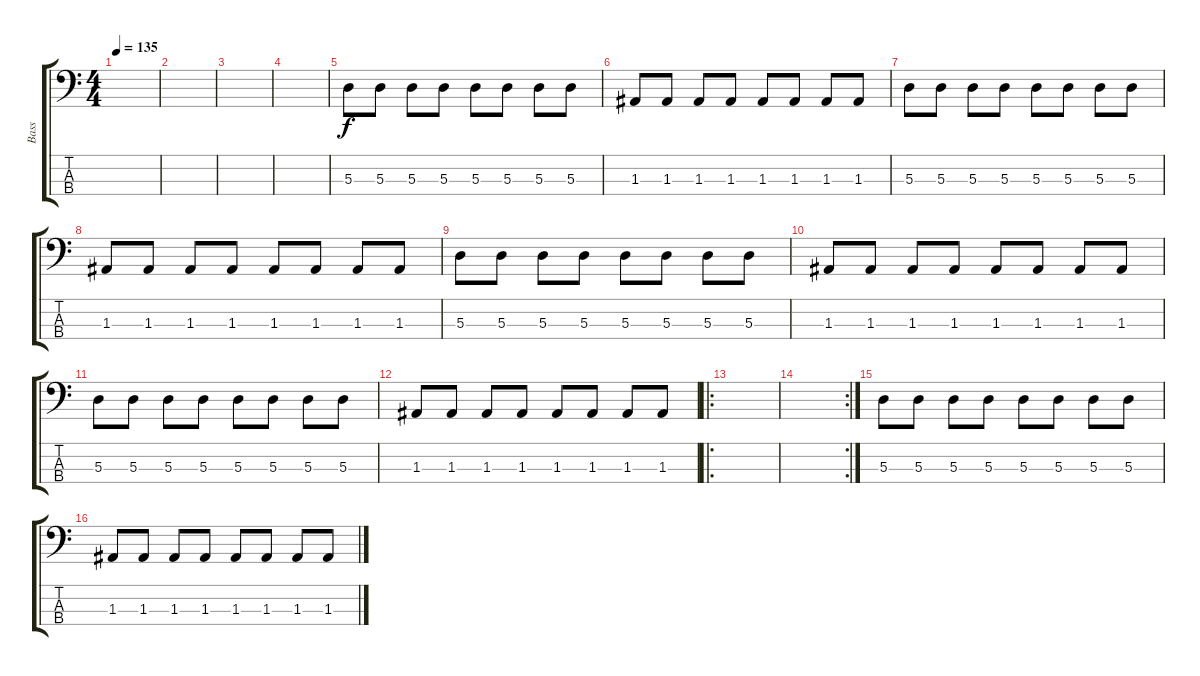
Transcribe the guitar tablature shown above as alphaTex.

\track ("Bass" "Bass") {instrument electricbassfinger}
\staff {score tabs}
\tuning (G2 D2 A1 E1) {hide}
\ts (4 4)
\tempo 135
\clef f4
\ks c
|
|
|
|
5.3.8 5.3.8 5.3.8 5.3.8 5.3.8 5.3.8 5.3.8 5.3.8 |
1.3.8 1.3.8 1.3.8 1.3.8 1.3.8 1.3.8 1.3.8 1.3.8 |
5.3.8 5.3.8 5.3.8 5.3.8 5.3.8 5.3.8 5.3.8 5.3.8 |
1.3.8 1.3.8 1.3.8 1.3.8 1.3.8 1.3.8 1.3.8 1.3.8 |
5.3.8 5.3.8 5.3.8 5.3.8 5.3.8 5.3.8 5.3.8 5.3.8 |
1.3.8 1.3.8 1.3.8 1.3.8 1.3.8 1.3.8 1.3.8 1.3.8 |
5.3.8 5.3.8 5.3.8 5.3.8 5.3.8 5.3.8 5.3.8 5.3.8 |
1.3.8 1.3.8 1.3.8 1.3.8 1.3.8 1.3.8 1.3.8 1.3.8 |
\ro
|
\rc 2
|
5.3.8 5.3.8 5.3.8 5.3.8 5.3.8 5.3.8 5.3.8 5.3.8 |
1.3.8 1.3.8 1.3.8 1.3.8 1.3.8 1.3.8 1.3.8 1.3.8
